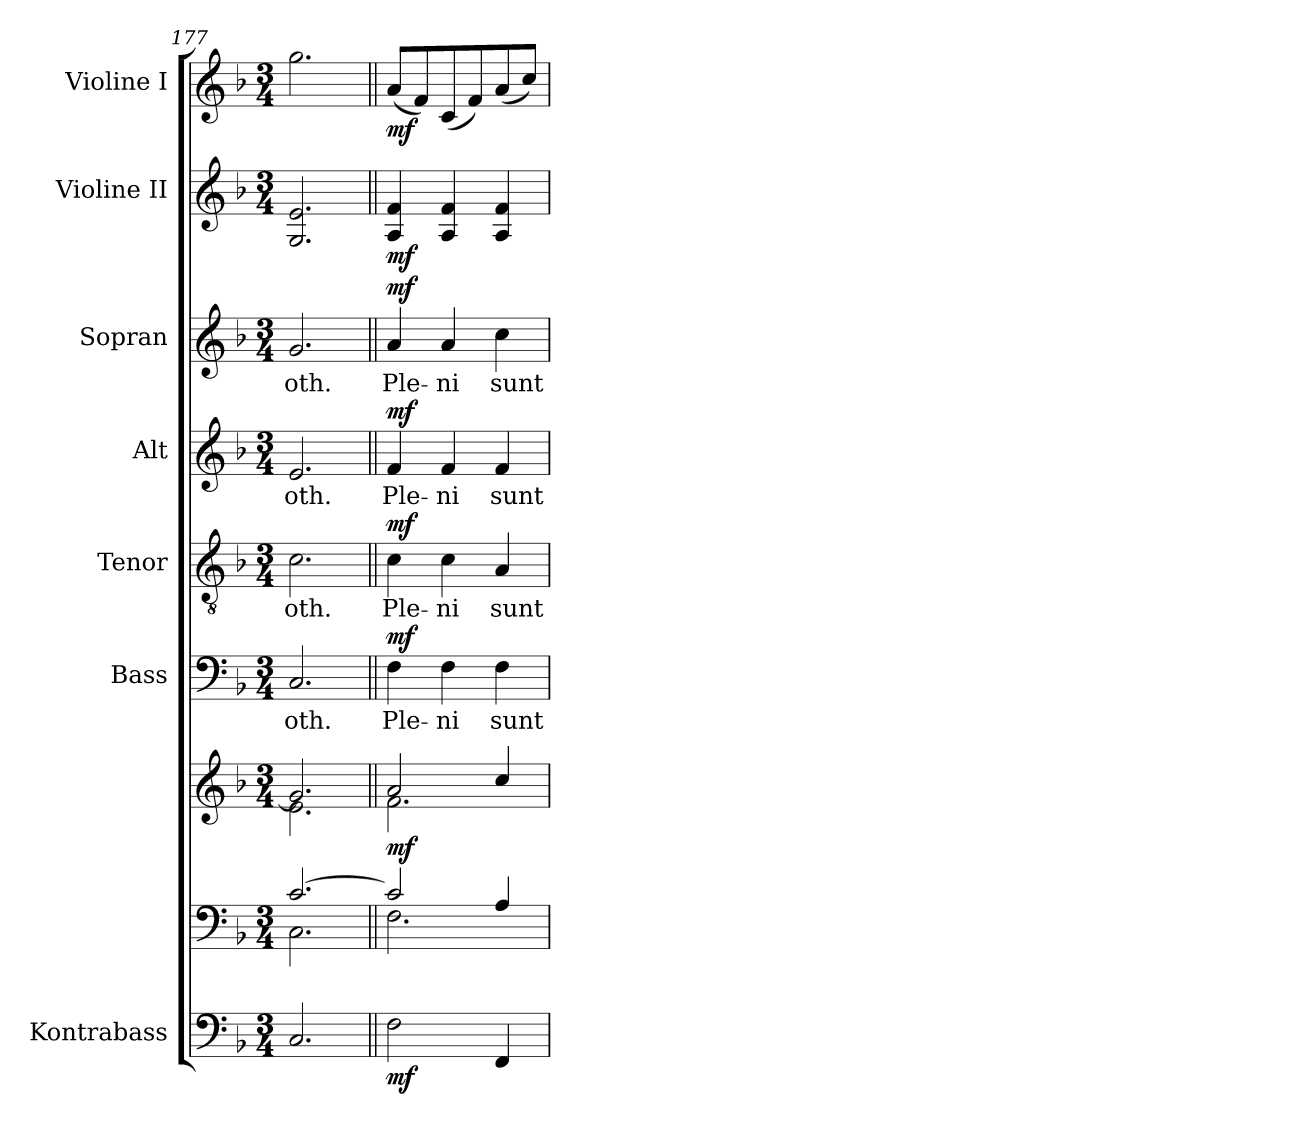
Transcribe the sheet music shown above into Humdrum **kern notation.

**kern	**dynam	**kern	**kern	**dynam	**kern	**text	**dynam	**kern	**text	**dynam	**kern	**text	**dynam	**kern	**text	**dynam	**kern	**dynam	**kern	**dynam
*part8	*part8	*part7	*part7	*part7	*part6	*part6	*part6	*part5	*part5	*part5	*part4	*part4	*part4	*part3	*part3	*part3	*part2	*part2	*part1	*part1
*staff9	*staff9	*staff8	*staff7	*staff7/8	*staff6	*staff6	*staff6	*staff5	*staff5	*staff5	*staff4	*staff4	*staff4	*staff3	*staff3	*staff3	*staff2	*staff2	*staff1	*staff1
*I"Kontrabass	*	*	*	*	*I"Bass	*	*	*I"Tenor	*	*	*I"Alt	*	*	*I"Sopran	*	*	*I"Violine II	*	*I"Violine I	*
*I'Kb.	*	*	*	*	*I'B.	*	*	*I'T.	*	*	*I'A.	*	*	*I'S.	*	*	*I'Vl. II	*	*I'Vl. I	*
*clefF4	*	*clefF4	*clefG2	*	*clefF4	*	*	*clefGv2	*	*	*clefG2	*	*	*clefG2	*	*	*clefG2	*	*clefG2	*
*ITrd7c12	*	*	*	*	*	*	*	*	*	*	*	*	*	*	*	*	*	*	*	*
*k[b-]	*	*k[b-]	*k[b-]	*	*k[b-]	*	*	*k[b-]	*	*	*k[b-]	*	*	*k[b-]	*	*	*k[b-]	*	*k[b-]	*
*F:	*	*F:	*F:	*	*F:	*	*	*F:	*	*	*F:	*	*	*F:	*	*	*F:	*	*F:	*
*M3/4	*	*M3/4	*M3/4	*	*M3/4	*	*	*M3/4	*	*	*M3/4	*	*	*M3/4	*	*	*M3/4	*	*M3/4	*
=177	=177	=177	=177	=177	=177	=177	=177	=177	=177	=177	=177	=177	=177	=177	=177	=177	=177	=177	=177	=177
*	*	*^	*^	*	*	*	*	*	*	*	*	*	*	*	*	*	*	*	*	*
!	!	!	!	!	!	!	!	!LO:LY:b	!	!	!LO:LY:b	!	!	!LO:LY:b	!	!	!LO:LY:b	!	!	!	!	!
2.CC/	.	[>2.c/	2.C\	2.g/]	2.e\	.	2.C/	-oth.	.	2.c\	-oth.	.	2.e/	-oth.	.	2.g/	-oth.	.	2.G/ 2.e/	.	2.gg\	.
=178||	=178||	=178||	=178||	=178||	=178||	=178||	=178||	=178||	=178||	=178||	=178||	=178||	=178||	=178||	=178||	=178||	=178||	=178||	=178||	=178||	=178||	=178||
!	!LO:DY:b	!	!	!	!	!LO:DY:b	!	!LO:LY:b	!LO:DY:a	!	!LO:LY:b	!LO:DY:a	!	!LO:LY:b	!LO:DY:a	!	!LO:LY:b	!LO:DY:a	!	!LO:DY:b	!	!LO:DY:b
2FF\	mf	2c/]	2.F\	2a/	2.f\	mf	4F\	Ple-	mf	4c\	Ple-	mf	4f/	Ple-	mf	4a/	Ple-	mf	4A/ 4f/	mf	(<8a/L	mf
.	.	.	.	.	.	.	.	.	.	.	.	.	.	.	.	.	.	.	.	.	8f/)	.
!	!	!	!	!	!	!	!	!LO:LY:b	!	!	!LO:LY:b	!	!	!LO:LY:b	!	!	!LO:LY:b	!	!	!	!	!
.	.	.	.	.	.	.	4F\	-ni	.	4c\	-ni	.	4f/	-ni	.	4a/	-ni	.	4A/ 4f/	.	(<8c/	.
.	.	.	.	.	.	.	.	.	.	.	.	.	.	.	.	.	.	.	.	.	8f/)	.
!	!	!	!	!	!	!	!	!LO:LY:b	!	!	!LO:LY:b	!	!	!LO:LY:b	!	!	!LO:LY:b	!	!	!	!	!
4FFF/	.	4A/	.	4cc/	.	.	4F\	sunt	.	4A/	sunt	.	4f/	sunt	.	4cc\	sunt	.	4A/ 4f/	.	(<8a/	.
.	.	.	.	.	.	.	.	.	.	.	.	.	.	.	.	.	.	.	.	.	8cc/J)	.
*	*	*v	*v	*	*	*	*	*	*	*	*	*	*	*	*	*	*	*	*	*	*	*
*	*	*	*v	*v	*	*	*	*	*	*	*	*	*	*	*	*	*	*	*	*	*
=	=	=	=	=	=	=	=	=	=	=	=	=	=	=	=	=	=	=	=	=
*-	*-	*-	*-	*-	*-	*-	*-	*-	*-	*-	*-	*-	*-	*-	*-	*-	*-	*-	*-	*-
